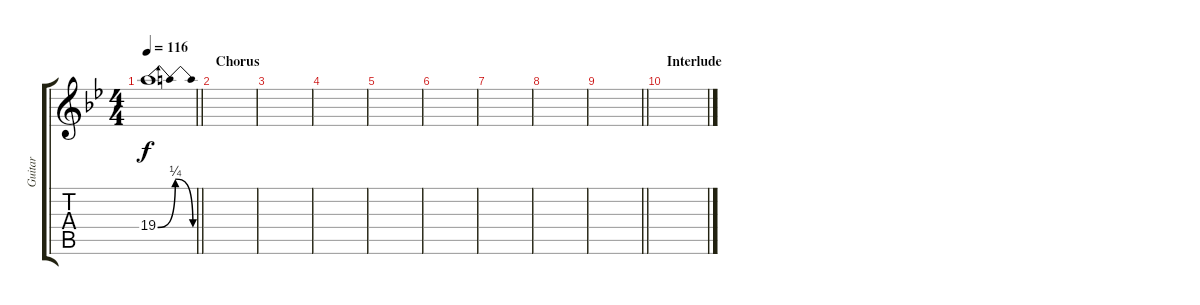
\track ("Guitar" "Guitar") {instrument electricguitarjazz}
\staff {score tabs}
\tuning (E4 B3 G3 D3 A2 E2) {hide}
\ts (4 4)
\tempo 116
\clef g2
\barLineRight lightlight
\ks gminor
19.4{be (bendrelease 0 0 20 1 20 1 60 0)}.1{dy f} |
\section ("" "Chorus")
|
|
|
|
|
|
|
\barLineRight lightlight
|
\section ("" "Interlude")
